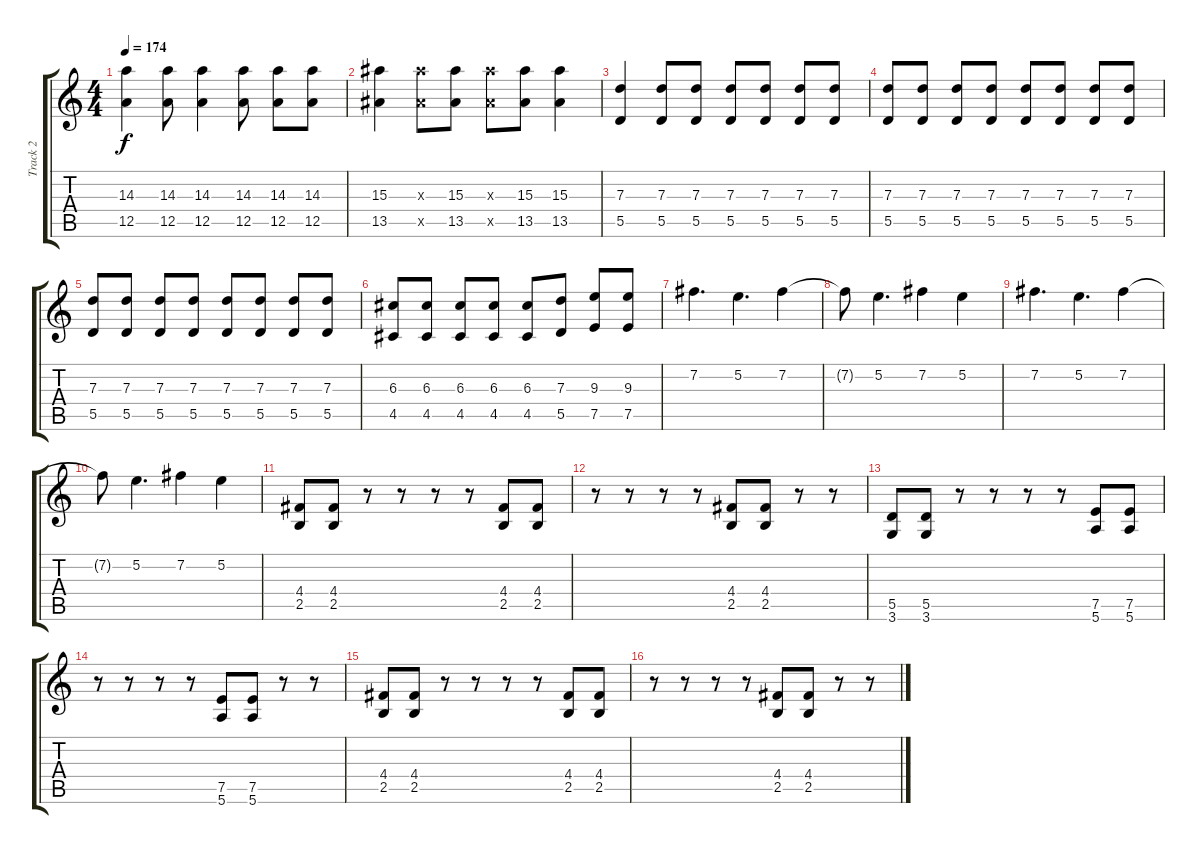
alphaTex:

\track ("Track 2" "Track 2") {instrument acousticguitarsteel}
\staff {score tabs}
\tuning (E4 B3 G3 D3 A2 E2) {hide}
\ts (4 4)
\tempo 174
\clef g2
\ks c
(14.3 12.5).4{dy f} (14.3 12.5).8 (14.3 12.5).4 (14.3 12.5).8 (14.3 12.5).8 (14.3 12.5).8 |
(15.3 13.5).4 (15.3{x} 13.5{x}).8 (15.3 13.5).8 (15.3{x} 13.5{x}).8 (15.3 13.5).8 (15.3 13.5).4 |
(7.3 5.5).4 (7.3 5.5).8 (7.3 5.5).8 (7.3 5.5).8 (7.3 5.5).8 (7.3 5.5).8 (7.3 5.5).8 |
(7.3 5.5).8 (7.3 5.5).8 (7.3 5.5).8 (7.3 5.5).8 (7.3 5.5).8 (7.3 5.5).8 (7.3 5.5).8 (7.3 5.5).8 |
(7.3 5.5).8 (7.3 5.5).8 (7.3 5.5).8 (7.3 5.5).8 (7.3 5.5).8 (7.3 5.5).8 (7.3 5.5).8 (7.3 5.5).8 |
(6.3 4.5).8 (6.3 4.5).8 (6.3 4.5).8 (6.3 4.5).8 (6.3 4.5).8 (7.3 5.5).8 (9.3 7.5).8 (9.3 7.5).8 |
7.2.4{d} 5.2.4{d} 7.2.4 |
7.2{t}.8 5.2.4{d} 7.2.4 5.2.4 |
7.2.4{d} 5.2.4{d} 7.2.4 |
7.2{t}.8 5.2.4{d} 7.2.4 5.2.4 |
(4.4 2.5).8 (4.4 2.5).8 r.8 r.8 r.8 r.8 (4.4 2.5).8 (4.4 2.5).8 |
r.8 r.8 r.8 r.8 (4.4 2.5).8 (4.4 2.5).8 r.8 r.8 |
(5.5 3.6).8 (5.5 3.6).8 r.8 r.8 r.8 r.8 (7.5 5.6).8 (7.5 5.6).8 |
r.8 r.8 r.8 r.8 (7.5 5.6).8 (7.5 5.6).8 r.8 r.8 |
(4.4 2.5).8 (4.4 2.5).8 r.8 r.8 r.8 r.8 (4.4 2.5).8 (4.4 2.5).8 |
r.8 r.8 r.8 r.8 (4.4 2.5).8 (4.4 2.5).8 r.8 r.8
